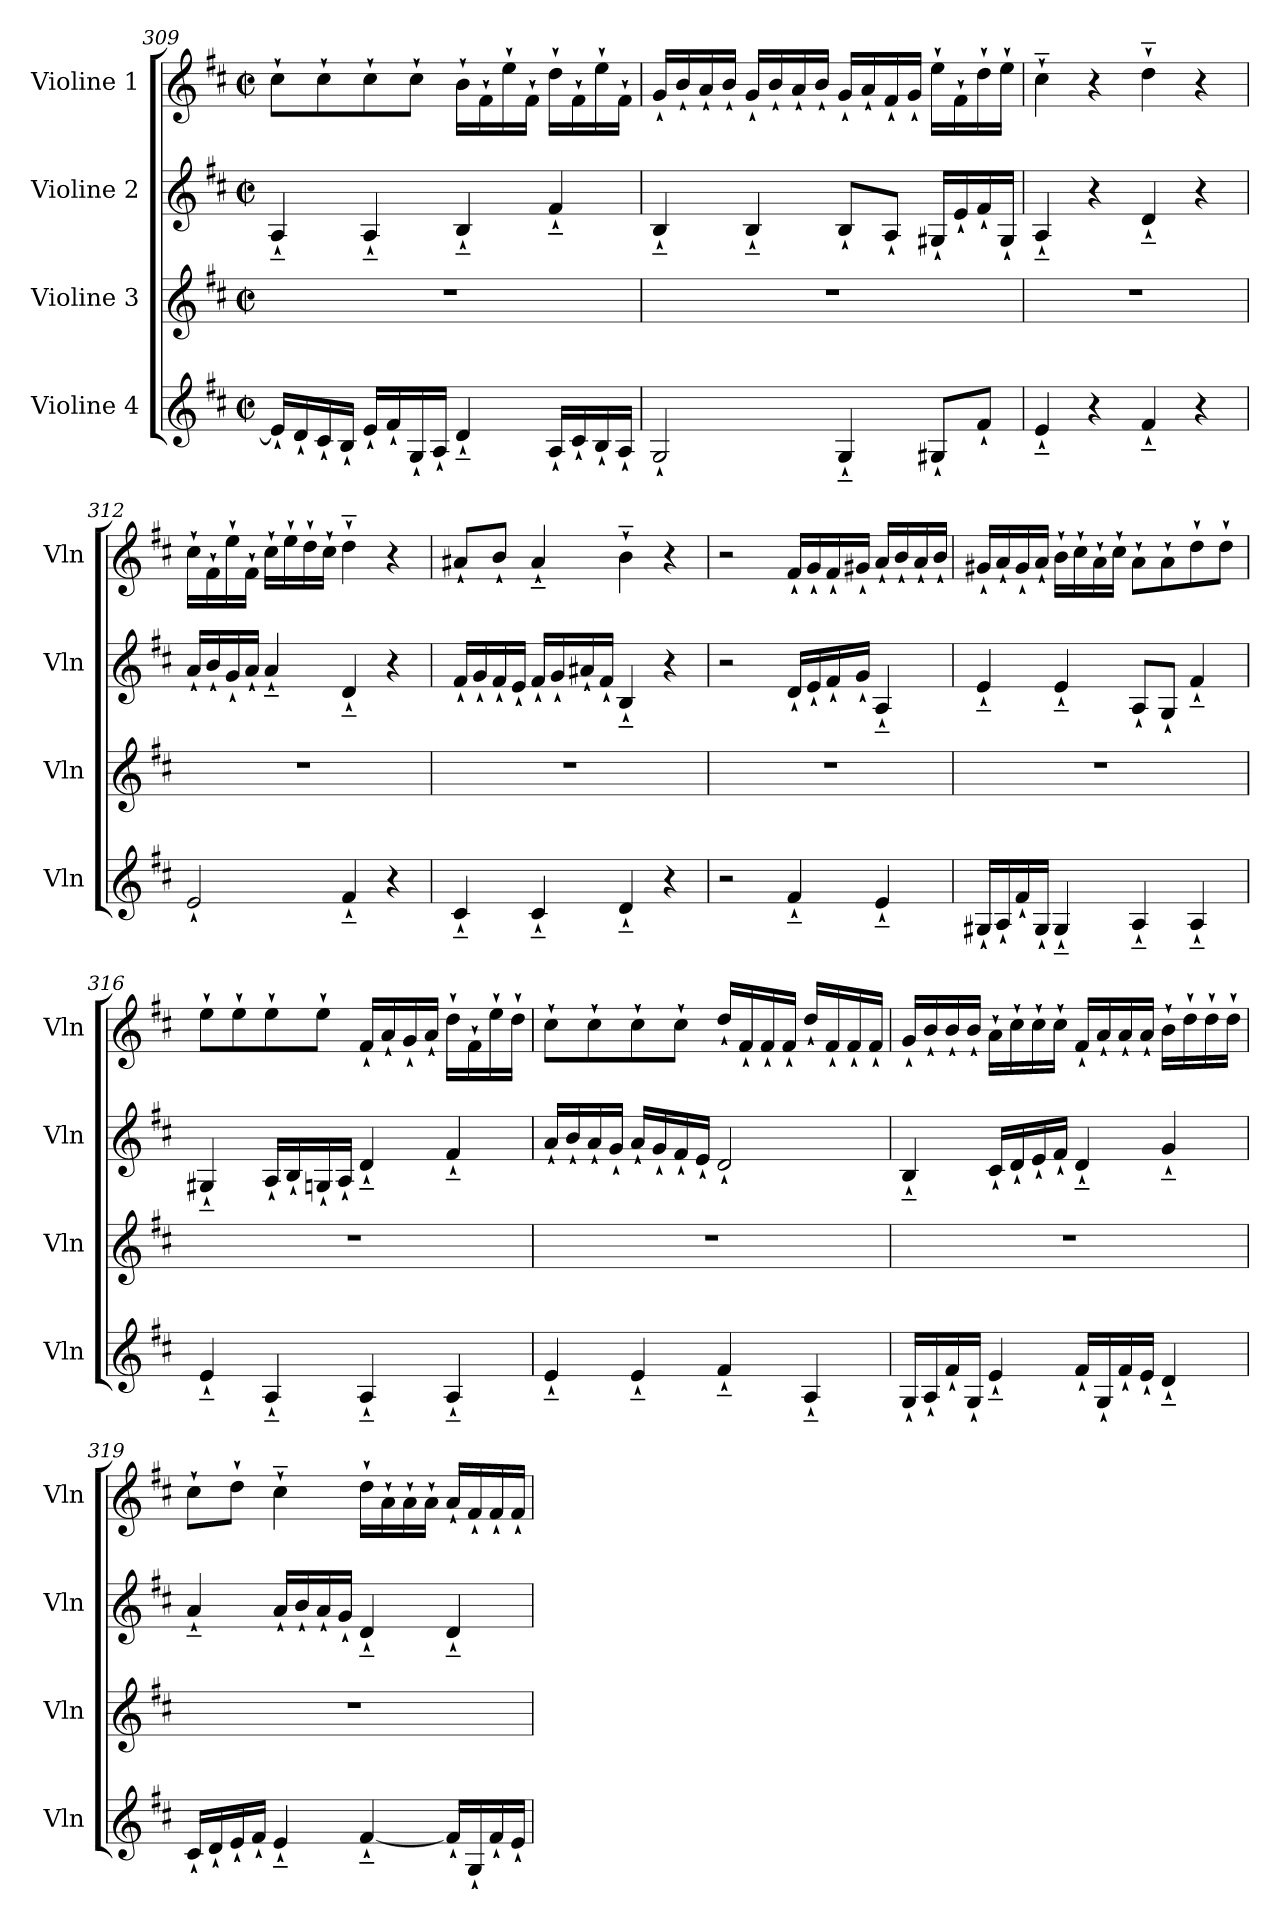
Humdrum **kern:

**kern	**kern	**kern	**kern
*part4	*part3	*part2	*part1
*staff4	*staff3	*staff2	*staff1
*I"Violine 4	*I"Violine 3	*I"Violine 2	*I"Violine 1
*I'Vln	*I'Vln	*I'Vln	*I'Vln
!!LO:PB:g=z
*clefG2	*clefG2	*clefG2	*clefG2
*k[f#c#]	*k[f#c#]	*k[f#c#]	*k[f#c#]
*D:	*D:	*D:	*D:
*M2/2	*M2/2	*M2/2	*M2/2
*met(c|)	*met(c|)	*met(c|)	*met(c|)
=309	=309	=309	=309
16e`/LL]	1r	4A~`/	8cc#`\L
16d`/	.	.	.
16c#`/	.	.	8cc#`\
16B`/JJ	.	.	.
16e`/LL	.	4A~`/	8cc#`\
16f#`/	.	.	.
16G`/	.	.	8cc#`\J
16A`/JJ	.	.	.
4d~`/	.	4B~`/	16b`\LL
.	.	.	16f#`\
.	.	.	16ee`\
.	.	.	16f#`\JJ
16A`/LL	.	4f#~`/	16dd`\LL
16c#`/	.	.	16f#`\
16B`/	.	.	16ee`\
16A`/JJ	.	.	16f#`\JJ
=310	=310	=310	=310
2G`/	1r	4B~`/	16g`/LL
.	.	.	16b`/
.	.	.	16a`/
.	.	.	16b`/JJ
.	.	4B~`/	16g`/LL
.	.	.	16b`/
.	.	.	16a`/
.	.	.	16b`/JJ
4G~`/	.	8B`/L	16g`/LL
.	.	.	16a`/
.	.	8A`/J	16f#`/
.	.	.	16g`/JJ
8G#X`/L	.	16G#X`/LL	16ee`\LL
.	.	16e`/	16f#`\
8f#`/J	.	16f#`/	16dd`\
.	.	16G#`/JJ	16ee`\JJ
=311	=311	=311	=311
4e~`/	1r	4A~`/	4cc#~`\
4r	.	4r	4r
4f#~`/	.	4d~`/	4dd~`\
4r	.	4r	4r
=312	=312	=312	=312
2e`/	1r	16a`/LL	16cc#`\LL
.	.	16b`/	16f#`\
.	.	16g`/	16ee`\
.	.	16a`/JJ	16f#`\JJ
.	.	4a~`/	16cc#`\LL
.	.	.	16ee`\
.	.	.	16dd`\
.	.	.	16cc#`\JJ
4f#~`/	.	4d~`/	4dd~`\
4r	.	4r	4r
!!LO:LB:g=z
=313	=313	=313	=313
4c#~`/	1r	16f#`/LL	8a#X`/L
.	.	16g`/	.
.	.	16f#`/	8b`/J
.	.	16e`/JJ	.
4c#~`/	.	16f#`/LL	4a#~`/
.	.	16g`/	.
.	.	16a#X`/	.
.	.	16f#`/JJ	.
4d~`/	.	4B~`/	4b~`\
4r	.	4r	4r
=314	=314	=314	=314
2r	1r	2r	2r
4f#~`/	.	16d`/LL	16f#`/LL
.	.	16e`/	16g`/
.	.	16f#`/	16f#`/
.	.	16g`/JJ	16g#X`/JJ
4e~`/	.	4A~`/	16a`/LL
.	.	.	16b`/
.	.	.	16a`/
.	.	.	16b`/JJ
=315	=315	=315	=315
16G#X`/LL	1r	4e~`/	16g#X`/LL
16A`/	.	.	16a`/
16f#`/	.	.	16g#`/
16G#`/JJ	.	.	16a`/JJ
4G#~`/	.	4e~`/	16b`\LL
.	.	.	16cc#`\
.	.	.	16a`\
.	.	.	16cc#`\JJ
4A~`/	.	8A`/L	8a`\L
.	.	8G`/J	8a`\
4A~`/	.	4f#~`/	8dd`\
.	.	.	8dd`\J
!!LO:LB:g=z
=316	=316	=316	=316
4e~`/	1r	4G#X~`/	8ee`\L
.	.	.	8ee`\
4A~`/	.	16A`/LL	8ee`\
.	.	16B`/	.
.	.	16Gn`/	8ee`\J
.	.	16A`/JJ	.
4A~`/	.	4d~`/	16f#`/LL
.	.	.	16a`/
.	.	.	16g`/
.	.	.	16a`/JJ
4A~`/	.	4f#~`/	16dd`\LL
.	.	.	16f#`\
.	.	.	16ee`\
.	.	.	16dd`\JJ
=317	=317	=317	=317
4e~`/	1r	16a`/LL	8cc#`\L
.	.	16b`/	.
.	.	16a`/	8cc#`\
.	.	16g`/JJ	.
4e~`/	.	16a`/LL	8cc#`\
.	.	16g`/	.
.	.	16f#`/	8cc#`\J
.	.	16e`/JJ	.
4f#~`/	.	2d`/	16dd`/LL
.	.	.	16f#`/
.	.	.	16f#`/
.	.	.	16f#`/JJ
4A~`/	.	.	16dd`/LL
.	.	.	16f#`/
.	.	.	16f#`/
.	.	.	16f#`/JJ
=318	=318	=318	=318
16G`/LL	1r	4B~`/	16g`/LL
16A`/	.	.	16b`/
16f#`/	.	.	16b`/
16G`/JJ	.	.	16b`/JJ
4e~`/	.	16c#`/LL	16a`\LL
.	.	16d`/	16cc#`\
.	.	16e`/	16cc#`\
.	.	16f#`/JJ	16cc#`\JJ
16f#`/LL	.	4d~`/	16f#`/LL
16G`/	.	.	16a`/
16f#`/	.	.	16a`/
16e`/JJ	.	.	16a`/JJ
4d~`/	.	4g~`/	16b`\LL
.	.	.	16dd`\
.	.	.	16dd`\
.	.	.	16dd`\JJ
!!LO:PB:g=z
=319	=319	=319	=319
16c#`/LL	1r	4a~`/	8cc#`\L
16d`/	.	.	.
16e`/	.	.	8dd`\J
16f#`/JJ	.	.	.
4e~`/	.	16a`/LL	4cc#~`\
.	.	16b`/	.
.	.	16a`/	.
.	.	16g`/JJ	.
[4f#~`/	.	4d~`/	16dd`\LL
.	.	.	16a`\
.	.	.	16a`\
.	.	.	16a`\JJ
16f#`/LL]	.	4d~`/	16a`/LL
16G`/	.	.	16f#`/
16f#`/	.	.	16f#`/
16e`/JJ	.	.	16f#`/JJ
=	=	=	=
*-	*-	*-	*-
